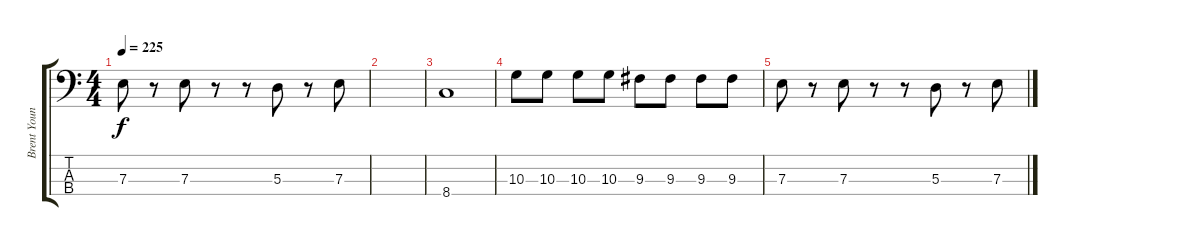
\track ("Brent Young" "Brent Youn") {instrument electricbasspick}
\staff {score tabs}
\tuning (G2 D2 A1 E1) {hide}
\ts (4 4)
\tempo 225
\clef f4
\ks c
7.3.8{dy f} r.8 7.3.8 r.8 r.8 5.3.8 r.8 7.3.8 |
|
8.4.1 |
10.3.8 10.3.8 10.3.8 10.3.8 9.3.8 9.3.8 9.3.8 9.3.8 |
7.3.8 r.8 7.3.8 r.8 r.8 5.3.8 r.8 7.3.8
